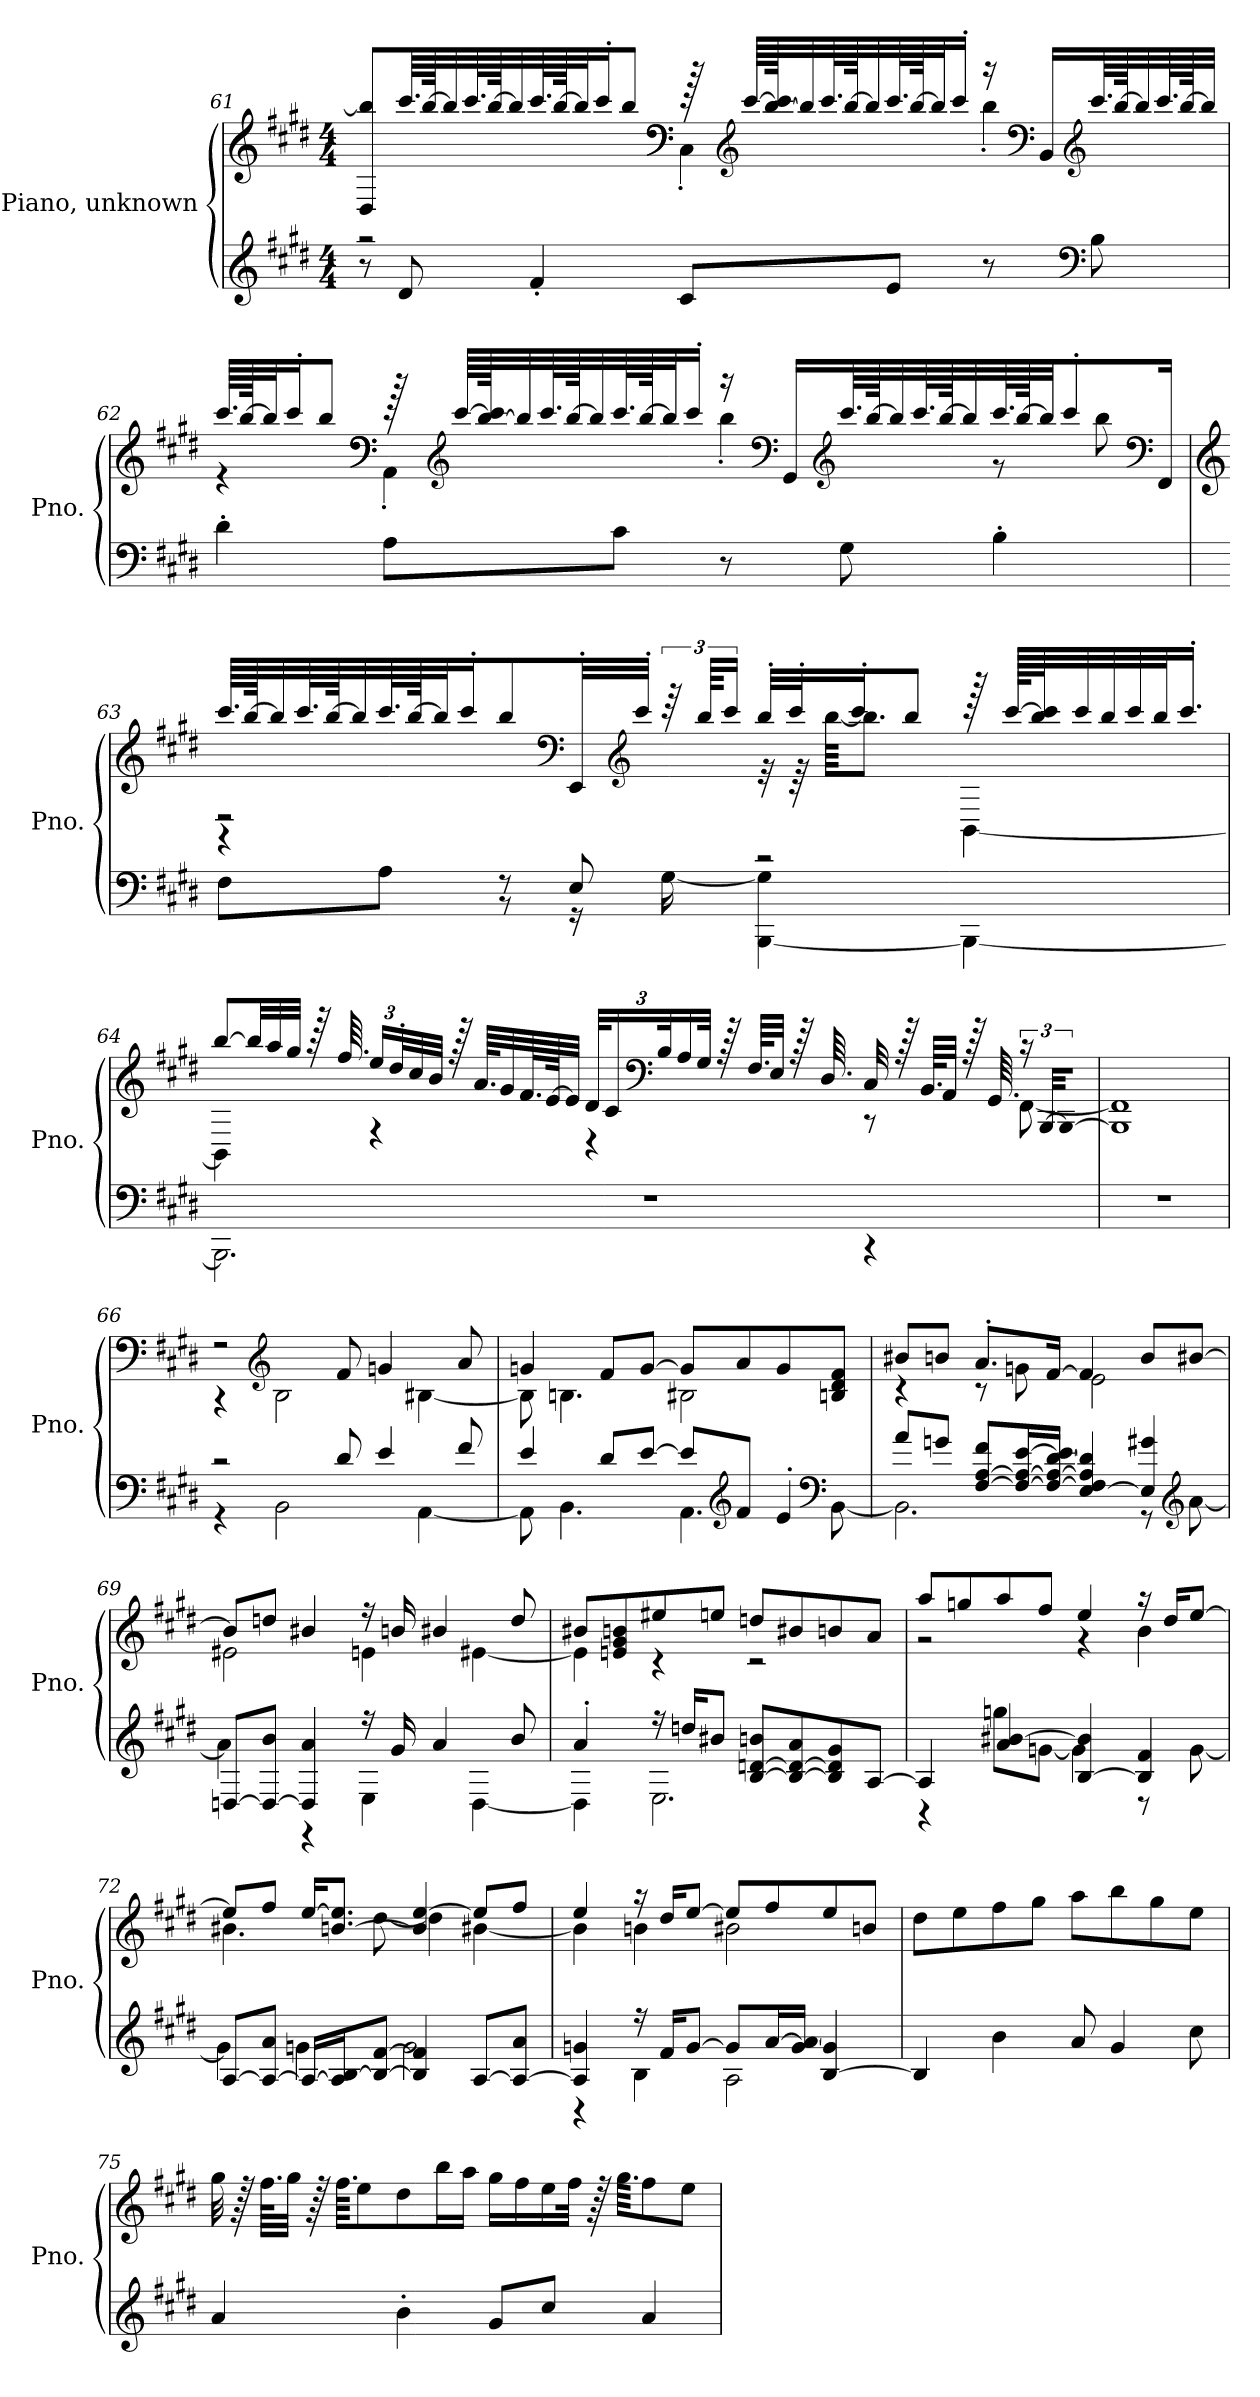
**kern	**kern
*part1	*part1
*staff2	*staff1
*I"Piano, unknown	*
*I'Pno.	*
!!LO:LB:g=z
*clefG2	*clefG2
*k[f#c#g#d#]	*k[f#c#g#d#]
*M4/4	*M4/4
=61	=61
*	*^
8r	8D#/ 8bb/]L	2r
8d#/	64.ccc#/LLL	.
.	[128bb/JK	.
.	32bb/]	.
.	64.ccc#/L	.
.	[128bb/JK	.
.	32bb/]	.
4f#'/	64.ccc#/L	.
.	[128bb/JK	.
.	32bb/J]	.
.	16ccc#'/J	.
.	8bb/J	.
*	*clefF4	*
8c#/L	128r	4C#'\
*	*clefG2	*
.	[64ccc#/LLLL	.
.	[128bb/ 128ccc#/]JK	.
.	32bb/]	.
.	64.ccc#/L	.
.	[128bb/JK	.
.	32bb/]	.
8e/J	64.ccc#/L	.
.	[128bb/JK	.
.	32bb/J]	.
.	16ccc#'/JJ	.
8r	16r	4bb'\
*	*clefF4	*
.	16BB/LL	.
*clefF4	*clefG2	*
8B\	64.ccc#/LL	.
.	[128bb/JK	.
.	32bb/]	.
.	64.ccc#/L	.
.	[128bb/JK	.
.	32bb/JJJ]	.
!!LO:LB:g=z	!!
=62	=62	=62
4d#'\	64.ccc#/LLLL	4r
.	[128bb/JK	.
.	32bb/J]	.
.	16ccc#'/J	.
.	8bb/J	.
*	*clefF4	*
8A\L	128r	4AA'\
*	*clefG2	*
.	[64ccc#/LLLL	.
.	[128bb/ 128ccc#/]JK	.
.	32bb/]	.
.	64.ccc#/L	.
.	[128bb/JK	.
.	32bb/]	.
8c#\J	64.ccc#/L	.
.	[128bb/JK	.
.	32bb/J]	.
.	16ccc#'/JJ	.
8r	16r	4bb'\
*	*clefF4	*
.	16GG#/LL	.
*	*clefG2	*
8G#\	64.ccc#/LL	.
.	[128bb/JK	.
.	32bb/]	.
.	64.ccc#/L	.
.	[128bb/JK	.
.	32bb/]	.
4B'\	64.ccc#/L	8r
.	[128bb/JK	.
.	32bb/JJ]	.
.	8ccc#'/	.
.	.	8bb\
*	*clefF4	*
.	16FF#/Jk	.
!!LO:LB:g=z	!!
=63	=63	=63
*	*clefG2	*
*^	*	*
4r	8F#\L	64.ccc#/LLLL	2r
.	.	[128bb/JK	.
.	.	32bb/]	.
.	.	64.ccc#/L	.
.	.	[128bb/JK	.
.	.	32bb/]	.
.	8A\J	64.ccc#/L	.
.	.	[128bb/JK	.
.	.	32bb/J]	.
.	.	16ccc#'/J	.
8r	8r	8bb/	.
*	*	*clefF4	*
8E/	16r	32EE'/LL	.
*	*	*clefG2	*
.	.	32ccc#'/JJJ	.
.	[16G#\	96r	.
.	.	96bb/KKLL	.
.	.	24ccc#/JJ	.
2r	[4BBB\ 4G#\]	32bb'/LLL	32r
.	.	32ccc#'/J	64r
.	.	.	[64bb\KKKL
.	.	16ccc#'/J	8.bb\J]
.	.	8bb/J	.
.	4BBB\_	128r	[4BB\
.	.	[128ccc#/KLLLL	.
.	.	64bb/ 64ccc#/]J	.
.	.	32ccc#/	.
.	.	32bb/	.
.	.	32ccc#/	.
.	.	32bb/J	.
.	.	16.ccc#'/JJ	.
!!LO:LB:g=z	!!
=64	=64	=64	=64
1r	2.BBB\]	[8bb/L	4BB\]
.	.	32bb/LL]	.
.	.	32aa/	.
.	.	32gg#/JJJ	.
.	.	128r	.
.	.	64.ff#/	.
*	*	*Xbrackettup	*
.	.	24ee/LL	4r
.	.	48dd#'/L	.
.	.	32cc#/	.
.	.	32b/JJJ	.
.	.	128r	.
.	.	64.a/KLLL	.
.	.	32g#/	.
.	.	64.f#/L	.
.	.	[128e/JK	.
.	.	32e/JJJ]	.
.	.	48d#/KLL	4r
.	.	24c#/	.
*	*	*clefF4	*
.	.	48B/K	.
.	.	24A/	.
.	.	32G#/JJk	.
.	.	128r	.
.	.	64.F#/KLLL	.
.	.	32E/JJJ	.
.	.	128r	.
.	.	64.D#/	.
.	4r	32C#/	8r
.	.	128r	.
.	.	64.BB/KLLL	.
.	.	32AA/JJJ	.
.	.	128r	.
.	.	64.GG#/	.
*	*	*brackettup	*
.	.	24r	[8FF#\
.	.	[48BBB/KLL	.
.	.	16BBB/JJ_	.
*v	*v	*	*
=65	=65	=65
1r	1BBB]	1FF#]
!!LO:LB:g=z	!!
=66	=66	=66
*^	*	*
2r	4r	2r	4r
*	*	*clefG2	*
.	2BB\	.	2B\
8d#/	.	8f#/	.
4e/	.	4gn/	.
.	[4AA\	.	[4B#X\
8f#/	.	8a/	.
=67	=67	=67	=67
4e/	8AA\]	4gn/	8B#\]
.	4.BB\	.	4.Bn\
8d#/L	.	8f#/L	.
[8e/J	.	[8g/J	.
8e/L]	4.AA\	8g/L]	2B#X\
*clefG2	*	*	*
8f#/J	.	8a/	.
4e'/	.	8g/	.
*clefF4	*	*	*
.	[8BB\	8Bn/ 8d#/ 8f#/J	.
=68	=68	=68	=68
8a/L	2.BB\]	8b#X/L	4r
8gn/J	.	8bn/J	.
[8F#/ [8A/ 8f#/L	.	8.a'/L	8r
16F#/_ 16A/_ [16e/L	.	.	8gn\
16F#/_ 16A/_ [16d#/ 16e/]JJ	.	[16f#/Jk	.
[4E/ 4F#/] 4A/] 4d#/]	.	4f#/]	2e\
4E/] 4g#X/	8r	8b/L	.
*clefG2	*	*	*
.	[8a\	[8b#X/J	.
!!LO:PB:g=z	!!
=69	=69	=69	=69
[8Dn/L	4a\]	8b#/L]	2e#X\
8D/_ 8b/J	.	8ddn/J	.
4D/] 4a/	4r	4b#X/	.
16r	4E\	16r	4en\
16g#/	.	16bn/	.
4a/	.	4b#X/	.
.	[4D\	.	[4e#X\
8b/	.	8dd/	.
=70	=70	=70	=70
4a'/	4D\]	8b#X/L	4e#\]
.	.	8en/ 8g#/ 8bn/	.
16r	2.E\	8ee#X/	4r
16ddn/KL	.	.	.
8b#X/J	.	8een/J	.
[8B/ [8dn/ 8bn/L	.	8ddn/L	2r
8B/_ 8d/_ 8a/	.	8b#X/	.
8B/] 8d/] 8g#/	.	8bn/	.
[8A/J	.	8a/J	.
!!LO:LB:g=z	!!
=71	=71	=71	=71
4A/]	4r	8aa/L	2r
.	.	8ggn/	.
4a/ [4b#X/	8ggn\L	8aa/	.
.	[8gn\J	8ff#/J	.
[4B/ 4b#/]	4g\]	4ee/	4r
4B/] 4f#/	8r	16r	4b\
.	.	16dd#/KL	.
.	[8g\	[8ee/J	.
=72	=72	=72	=72
[8A/L	4g\]	8ee/L]	4.b#X\
8A/_ 8a/J	.	8ff#/J	.
16A/LL_	4gn\	[16ee/KL	.
16A/] [16B/J	.	[8.bn/ 8.ee/]J	.
8B/_ [8f#/J	.	.	[8dd#\
4B/] 4f#/]	2g\	4b/] [4ee/	4dd#\]
[8A/L	.	8ee/L]	[4b#X\
8A/_ 8a/J	.	8ff#/J	.
=73	=73	=73	=73
4A/] 4gn/	4r	4ee/	4b#\]
16r	4B\	16r	4bn\
16f#/KL	.	16dd#/KL	.
[8g/J	.	[8ee/J	.
8g/L]	2A\	8ee/L]	2b#X\
[16a/L	.	8ff#/	.
[16g/ 16a/]JJ	.	.	.
[4B/ 4g/]	.	8ee/	.
.	.	8bn/J	.
*v	*v	*	*
*	*v	*v
!!LO:LB:g=z
=74	=74
4B/]	8dd#\L
.	8ee\
4b\	8ff#\
.	8gg#\J
8a/	8aa\L
4g#/	8bb\
.	8gg#\
8cc#\	8ee\J
=75	=75
4a/	32gg#\
.	128r
.	64.ff#\KLLL
.	32gg#\JJJ
.	128r
.	64.ff#\KKKL
.	8ee\
4b'\	8dd#\
.	16bb\L
.	16aa\JJ
8g#/L	16gg#\LL
.	16ff#\
8cc#/J	16ee\
.	32ff#\JJk
.	128r
.	64.gg#\KKKL
4a/	8ff#\
.	8ee\J
=	=
*-	*-
